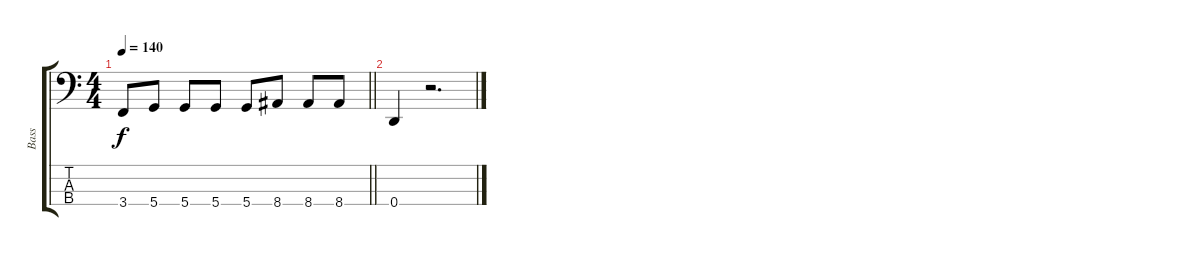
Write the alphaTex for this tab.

\track ("Bass" "Bass") {instrument electricbassfinger}
\staff {score tabs}
\tuning (G2 D2 A1 D1) {hide}
\ts (4 4)
\tempo 140
\clef f4
\barLineRight lightlight
\ks c
3.4.8{dy f} 5.4.8 5.4.8 5.4.8 5.4.8 8.4.8 8.4.8 8.4.8 |
\section ("" "")
0.4.4 r.2{d}
